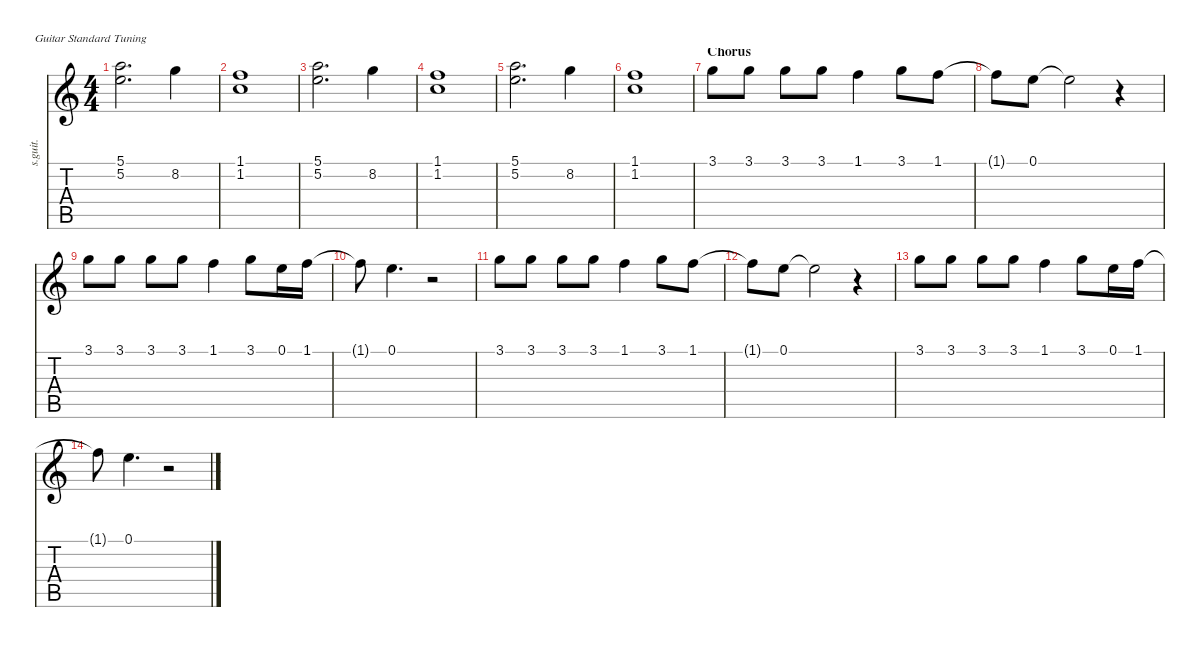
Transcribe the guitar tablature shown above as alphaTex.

\defaultSystemsLayout 4
\hideDynamics
\bracketExtendMode nobrackets
\track ("J. Frusciante (Backing Vocals)" "s.guit.") {instrument tenorsax}
\staff {score tabs}
\tuning (E4 B3 G3 D3 A2 E2)
\displaytranspose 12
\ts (4 4)
\tempo (96 hide)
\clef g2
\ks c
(5.1 5.2).2{d lyrics (0 "") lyrics (1 "") lyrics (2 "") lyrics (3 "") lyrics (4 "") dy f} 8.2.4{lyrics (0 "") lyrics (1 "") lyrics (2 "") lyrics (3 "") lyrics (4 "")} |
(1.1 1.2).1{lyrics (0 "") lyrics (1 "") lyrics (2 "") lyrics (3 "") lyrics (4 "")} |
(5.1 5.2).2{d lyrics (0 "") lyrics (1 "") lyrics (2 "") lyrics (3 "") lyrics (4 "")} 8.2.4{lyrics (0 "") lyrics (1 "") lyrics (2 "") lyrics (3 "") lyrics (4 "")} |
(1.1 1.2).1{lyrics (0 "") lyrics (1 "") lyrics (2 "") lyrics (3 "") lyrics (4 "")} |
(5.1 5.2).2{d lyrics (0 "") lyrics (1 "") lyrics (2 "") lyrics (3 "") lyrics (4 "")} 8.2.4{lyrics (0 "") lyrics (1 "") lyrics (2 "") lyrics (3 "") lyrics (4 "")} |
(1.1 1.2).1{lyrics (0 "") lyrics (1 "") lyrics (2 "") lyrics (3 "") lyrics (4 "")} |
\section ("" "Chorus")
3.1.8{lyrics (0 "") lyrics (1 "") lyrics (2 "") lyrics (3 "") lyrics (4 "")} 3.1.8{lyrics (0 "") lyrics (1 "") lyrics (2 "") lyrics (3 "") lyrics (4 "")} 3.1.8{lyrics (0 "") lyrics (1 "") lyrics (2 "") lyrics (3 "") lyrics (4 "")} 3.1.8{lyrics (0 "") lyrics (1 "") lyrics (2 "") lyrics (3 "") lyrics (4 "")} 1.1.4{lyrics (0 "") lyrics (1 "") lyrics (2 "") lyrics (3 "") lyrics (4 "")} 3.1.8{lyrics (0 "") lyrics (1 "") lyrics (2 "") lyrics (3 "") lyrics (4 "")} 1.1.8{lyrics (0 "") lyrics (1 "") lyrics (2 "") lyrics (3 "") lyrics (4 "")} |
1.1{t}.8{lyrics (0 "") lyrics (1 "") lyrics (2 "") lyrics (3 "") lyrics (4 "")} 0.1.8{lyrics (0 "") lyrics (1 "") lyrics (2 "") lyrics (3 "") lyrics (4 "")} 0.1{t}.2{lyrics (0 "") lyrics (1 "") lyrics (2 "") lyrics (3 "") lyrics (4 "")} r.4 |
3.1.8{lyrics (0 "") lyrics (1 "") lyrics (2 "") lyrics (3 "") lyrics (4 "")} 3.1.8{lyrics (0 "") lyrics (1 "") lyrics (2 "") lyrics (3 "") lyrics (4 "")} 3.1.8{lyrics (0 "") lyrics (1 "") lyrics (2 "") lyrics (3 "") lyrics (4 "")} 3.1.8{lyrics (0 "") lyrics (1 "") lyrics (2 "") lyrics (3 "") lyrics (4 "")} 1.1.4{lyrics (0 "") lyrics (1 "") lyrics (2 "") lyrics (3 "") lyrics (4 "")} 3.1.8{lyrics (0 "") lyrics (1 "") lyrics (2 "") lyrics (3 "") lyrics (4 "")} 0.1.16{lyrics (0 "") lyrics (1 "") lyrics (2 "") lyrics (3 "") lyrics (4 "")} 1.1.16{lyrics (0 "") lyrics (1 "") lyrics (2 "") lyrics (3 "") lyrics (4 "")} |
1.1{t}.8{lyrics (0 "") lyrics (1 "") lyrics (2 "") lyrics (3 "") lyrics (4 "")} 0.1.4{d lyrics (0 "") lyrics (1 "") lyrics (2 "") lyrics (3 "") lyrics (4 "")} r.2 |
3.1.8{lyrics (0 "") lyrics (1 "") lyrics (2 "") lyrics (3 "") lyrics (4 "")} 3.1.8{lyrics (0 "") lyrics (1 "") lyrics (2 "") lyrics (3 "") lyrics (4 "")} 3.1.8{lyrics (0 "") lyrics (1 "") lyrics (2 "") lyrics (3 "") lyrics (4 "")} 3.1.8{lyrics (0 "") lyrics (1 "") lyrics (2 "") lyrics (3 "") lyrics (4 "")} 1.1.4{lyrics (0 "") lyrics (1 "") lyrics (2 "") lyrics (3 "") lyrics (4 "")} 3.1.8{lyrics (0 "") lyrics (1 "") lyrics (2 "") lyrics (3 "") lyrics (4 "")} 1.1.8{lyrics (0 "") lyrics (1 "") lyrics (2 "") lyrics (3 "") lyrics (4 "")} |
1.1{t}.8{lyrics (0 "") lyrics (1 "") lyrics (2 "") lyrics (3 "") lyrics (4 "")} 0.1.8{lyrics (0 "") lyrics (1 "") lyrics (2 "") lyrics (3 "") lyrics (4 "")} 0.1{t}.2{lyrics (0 "") lyrics (1 "") lyrics (2 "") lyrics (3 "") lyrics (4 "")} r.4 |
3.1.8{lyrics (0 "") lyrics (1 "") lyrics (2 "") lyrics (3 "") lyrics (4 "")} 3.1.8{lyrics (0 "") lyrics (1 "") lyrics (2 "") lyrics (3 "") lyrics (4 "")} 3.1.8{lyrics (0 "") lyrics (1 "") lyrics (2 "") lyrics (3 "") lyrics (4 "")} 3.1.8{lyrics (0 "") lyrics (1 "") lyrics (2 "") lyrics (3 "") lyrics (4 "")} 1.1.4{lyrics (0 "") lyrics (1 "") lyrics (2 "") lyrics (3 "") lyrics (4 "")} 3.1.8{lyrics (0 "") lyrics (1 "") lyrics (2 "") lyrics (3 "") lyrics (4 "")} 0.1.16{lyrics (0 "") lyrics (1 "") lyrics (2 "") lyrics (3 "") lyrics (4 "")} 1.1.16{lyrics (0 "") lyrics (1 "") lyrics (2 "") lyrics (3 "") lyrics (4 "")} |
1.1{t}.8{lyrics (0 "") lyrics (1 "") lyrics (2 "") lyrics (3 "") lyrics (4 "")} 0.1.4{d lyrics (0 "") lyrics (1 "") lyrics (2 "") lyrics (3 "") lyrics (4 "")} r.2
